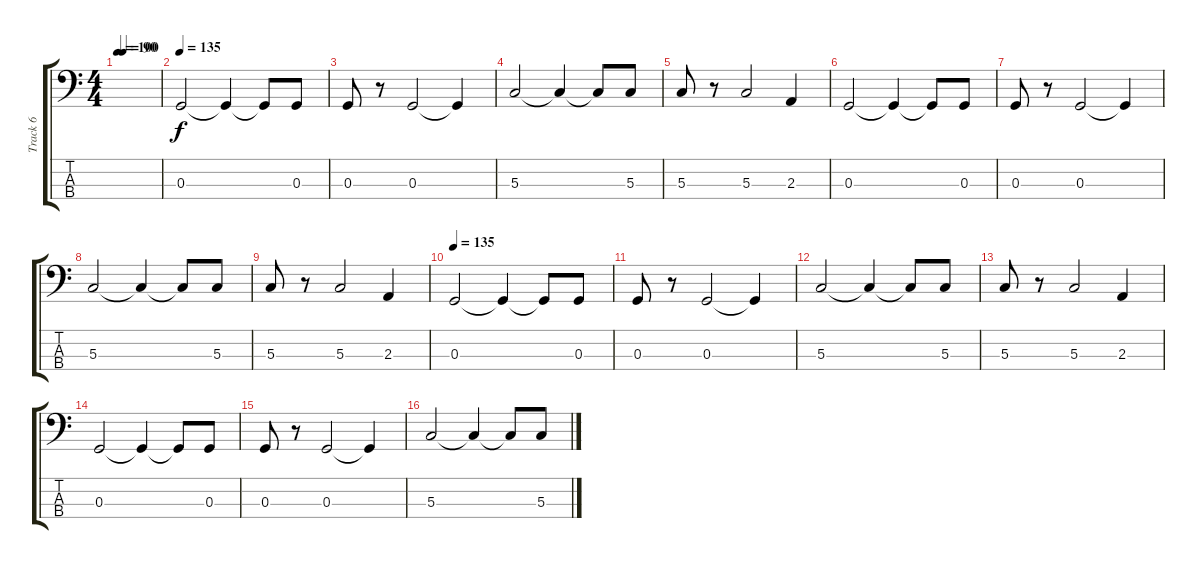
\track ("Track 6" "Track 6") {instrument electricbasspick}
\staff {score tabs}
\tuning (F2 C2 G1 C1) {hide}
\ts (4 4)
\tempo 100
\tempo (90 0.125)
\clef f4
\ks c
|
\tempo 135
0.3.2 0.3{t}.4 0.3{t}.8 0.3.8 |
0.3.8 r.8 0.3.2 0.3{t}.4 |
5.3.2 5.3{t}.4 5.3{t}.8 5.3.8 |
5.3.8 r.8 5.3.2 2.3.4 |
0.3.2 0.3{t}.4 0.3{t}.8 0.3.8 |
0.3.8 r.8 0.3.2 0.3{t}.4 |
5.3.2 5.3{t}.4 5.3{t}.8 5.3.8 |
5.3.8 r.8 5.3.2 2.3.4 |
\tempo 135
0.3.2 0.3{t}.4 0.3{t}.8 0.3.8 |
0.3.8 r.8 0.3.2 0.3{t}.4 |
5.3.2 5.3{t}.4 5.3{t}.8 5.3.8 |
5.3.8 r.8 5.3.2 2.3.4 |
0.3.2 0.3{t}.4 0.3{t}.8 0.3.8 |
0.3.8 r.8 0.3.2 0.3{t}.4 |
5.3.2 5.3{t}.4 5.3{t}.8 5.3.8
